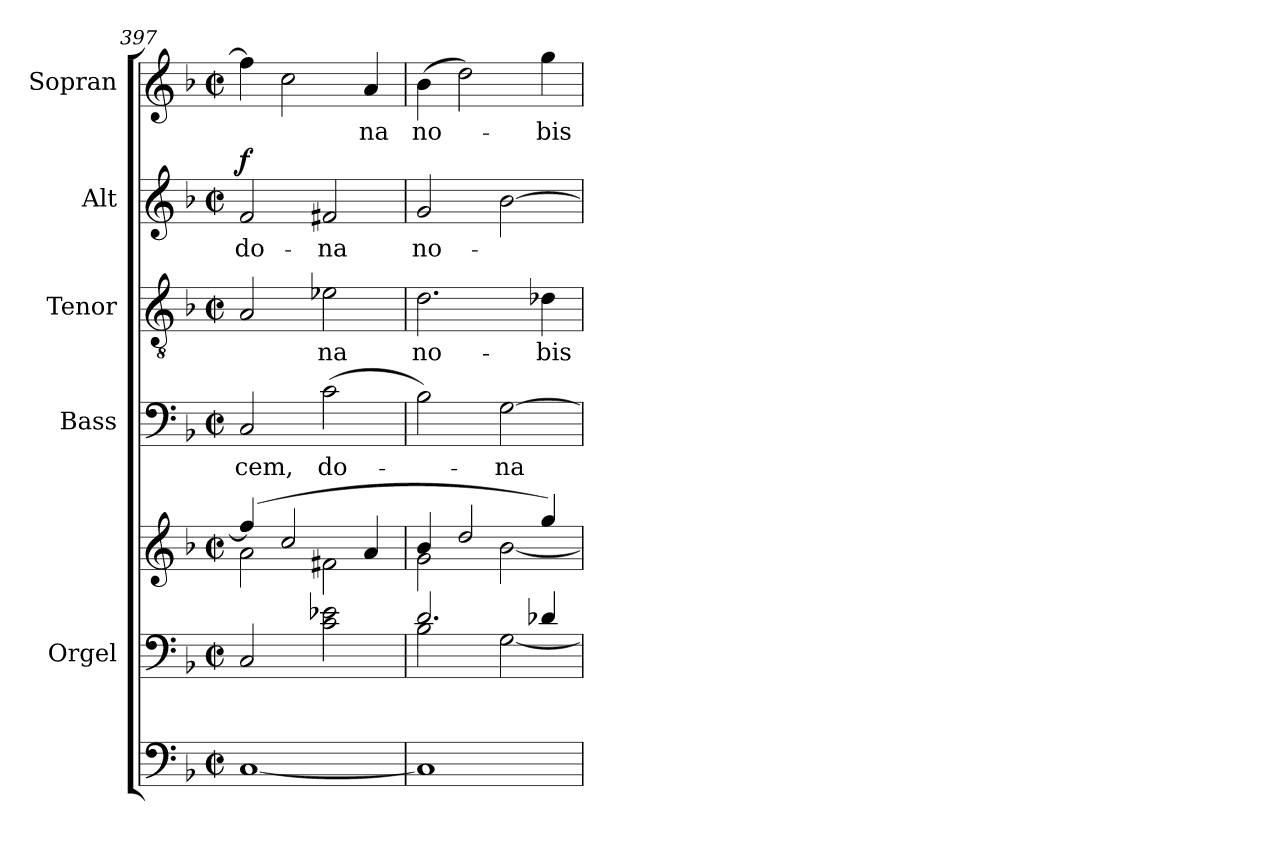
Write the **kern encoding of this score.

**kern	**kern	**kern	**kern	**text	**kern	**text	**kern	**text	**dynam	**kern	**text
*part6	*part5	*part5	*part4	*part4	*part3	*part3	*part2	*part2	*part2	*part1	*part1
*staff7	*staff6	*staff5	*staff4	*staff4	*staff3	*staff3	*staff2	*staff2	*staff2	*staff1	*staff1
*	*I"Orgel	*	*I"Bass	*	*I"Tenor	*	*I"Alt	*	*	*I"Sopran	*
*	*I'Org.	*	*I'B	*	*I'T	*	*I'A	*	*	*I'S	*
*clefF4	*clefF4	*clefG2	*clefF4	*	*clefGv2	*	*clefG2	*	*	*clefG2	*
*ITrd7c12	*	*	*	*	*	*	*	*	*	*	*
*k[b-]	*k[b-]	*k[b-]	*k[b-]	*	*k[b-]	*	*k[b-]	*	*	*k[b-]	*
*F:	*F:	*F:	*F:	*	*F:	*	*F:	*	*	*F:	*
*M2/2	*M2/2	*M2/2	*M2/2	*	*M2/2	*	*M2/2	*	*	*M2/2	*
*met(c|)	*met(c|)	*met(c|)	*met(c|)	*	*met(c|)	*	*met(c|)	*	*	*met(c|)	*
=397	=397	=397	=397	=397	=397	=397	=397	=397	=397	=397	=397
*	*	*^	*	*	*	*	*	*	*	*	*
!	!	!	!	!	!LO:LY:b	!	!	!	!LO:LY:b	!LO:DY:a	!	!
[1CC	2C/	(4ff/]	2a\	2C/	-cem,	2A/	.	2f/	do-	f	4ff\]	.
.	.	2cc/	.	.	.	.	.	.	.	.	2cc\	.
!	!	!	!	!	!LO:LY:b	!	!LO:LY:b	!	!LO:LY:b	!	!	!
.	2c\ 2e-X\	.	2f#X\	(>2c\	do-	2e-X\	-na	2f#X/	-na	.	.	.
!	!	!	!	!	!	!	!	!	!	!	!	!LO:LY:b
.	.	4a/	.	.	.	.	.	.	.	.	4a/	-na
=398	=398	=398	=398	=398	=398	=398	=398	=398	=398	=398	=398	=398
*	*^	*	*	*	*	*	*	*	*	*	*	*
!	!	!	!	!	!	!	!	!LO:LY:b	!	!LO:LY:b	!	!	!LO:LY:b
1CC]	2.d/	2B-\	4b-/	2g\	2B-\)	.	2.d\	no-	2g/	no-	.	(>4b-\	no-
.	.	.	2dd/	.	.	.	.	.	.	.	.	2dd\)	.
!	!	!	!	!	!	!LO:LY:b	!	!	!	!	!	!	!
.	.	[<2G\	.	[<2b-\	[2G\	-na	.	.	[2b-\	.	.	.	.
!	!	!	!	!	!	!	!	!LO:LY:b	!	!	!	!	!LO:LY:b
.	4d-X/	.	4gg/)	.	.	.	4d-X\	-bis	.	.	.	4gg\	-bis
*	*v	*v	*	*	*	*	*	*	*	*	*	*	*
*	*	*v	*v	*	*	*	*	*	*	*	*	*
=	=	=	=	=	=	=	=	=	=	=	=
*-	*-	*-	*-	*-	*-	*-	*-	*-	*-	*-	*-
